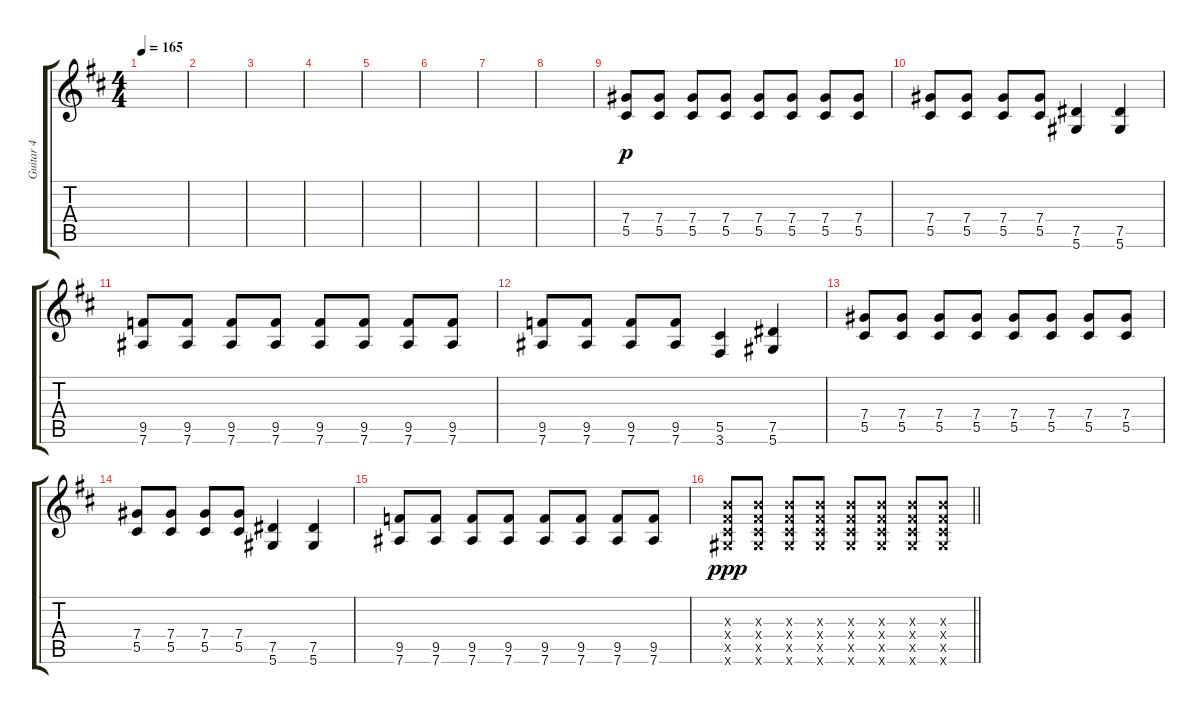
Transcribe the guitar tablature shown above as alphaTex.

\track ("Guitar 4" "Guitar 4") {instrument electricguitarjazz}
\staff {score tabs}
\tuning (Eb4 Bb3 Gb3 Db3 Ab2 Eb2) {hide}
\ts (4 4)
\tempo 165
\clef g2
\ks d
|
|
|
|
|
|
|
|
(7.4 5.5).8{dy p} (7.4 5.5).8 (7.4 5.5).8 (7.4 5.5).8 (7.4 5.5).8 (7.4 5.5).8 (7.4 5.5).8 (7.4 5.5).8 |
(7.4 5.5).8 (7.4 5.5).8 (7.4 5.5).8 (7.4 5.5).8 (7.5 5.6).4 (7.5 5.6).4 |
(9.5 7.6).8 (9.5 7.6).8 (9.5 7.6).8 (9.5 7.6).8 (9.5 7.6).8 (9.5 7.6).8 (9.5 7.6).8 (9.5 7.6).8 |
(9.5 7.6).8 (9.5 7.6).8 (9.5 7.6).8 (9.5 7.6).8 (5.5 3.6).4 (7.5 5.6).4 |
(7.4 5.5).8 (7.4 5.5).8 (7.4 5.5).8 (7.4 5.5).8 (7.4 5.5).8 (7.4 5.5).8 (7.4 5.5).8 (7.4 5.5).8 |
(7.4 5.5).8 (7.4 5.5).8 (7.4 5.5).8 (7.4 5.5).8 (7.5 5.6).4 (7.5 5.6).4 |
(9.5 7.6).8 (9.5 7.6).8 (9.5 7.6).8 (9.5 7.6).8 (9.5 7.6).8 (9.5 7.6).8 (9.5 7.6).8 (9.5 7.6).8 |
\barLineRight lightlight
(5.3{x} 5.4{x} 5.5{x} 5.6{x}).8{dy ppp} (5.3{x} 5.4{x} 5.5{x} 5.6{x}).8 (5.3{x} 5.4{x} 5.5{x} 5.6{x}).8 (5.3{x} 5.4{x} 5.5{x} 5.6{x}).8 (5.3{x} 5.4{x} 5.5{x} 5.6{x}).8 (5.3{x} 5.4{x} 5.5{x} 5.6{x}).8 (5.3{x} 5.4{x} 5.5{x} 5.6{x}).8 (5.3{x} 5.4{x} 5.5{x} 5.6{x}).8
